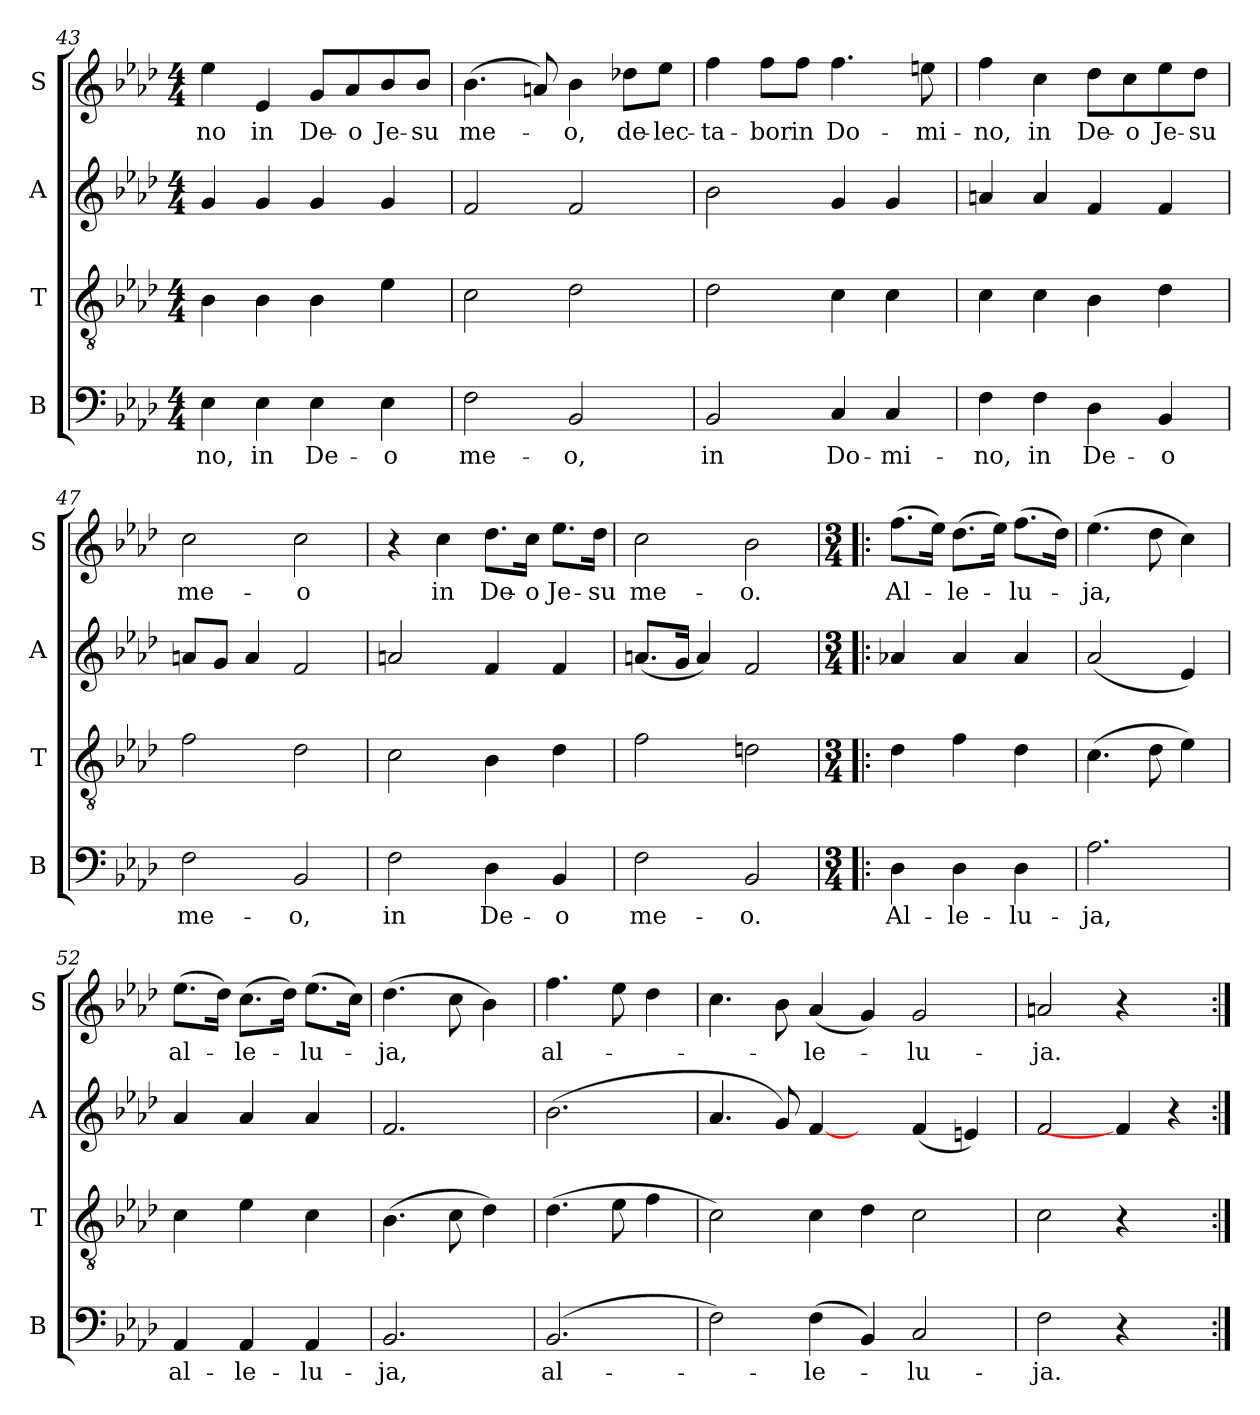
**kern	**text	**kern	**kern	**kern	**text
*part4	*part4	*part3	*part2	*part1	*part1
*staff4	*staff4	*staff3	*staff2	*staff1	*staff1
*I"B	*	*I"T	*I"A	*I"S	*
*I'B	*	*I'T	*I'A	*I'S	*
*clefF4	*	*clefGv2	*clefG2	*clefG2	*
*k[b-e-a-d-]	*	*k[b-e-a-d-]	*k[b-e-a-d-]	*k[b-e-a-d-]	*
*M4/4	*	*M4/4	*M4/4	*M4/4	*
=43	=43	=43	=43	=43	=43
4E-\	-no,	4B-\	4g/	4ee-\	-no
4E-\	in	4B-\	4g/	4e-/	in
4E-\	De-	4B-\	4g/	8g/L	De-
.	.	.	.	8a-/	-o
4E-\	-o	4e-\	4g/	8b-/	Je-
.	.	.	.	8b-/J	-su
=44	=44	=44	=44	=44	=44
2F\	me-	2c\	2f/	(4.b-\	me-
.	.	.	.	8an/)	.
2BB-/	-o,	2d-\	2f/	4b-\	-o,
.	.	.	.	8dd-X\L	de-
.	.	.	.	8ee-\J	-lec-
!!LO:PB:g=z
=45	=45	=45	=45	=45	=45
2BB-/	in	2d-\	2b-\	4ff\	-ta-
.	.	.	.	8ff\L	-bor
.	.	.	.	8ff\J	in
4C/	Do-	4c\	4g/	4.ff\	Do-
4C/	-mi-	4c\	4g/	.	.
.	.	.	.	8een\	-mi-
=46	=46	=46	=46	=46	=46
4F\	-no,	4c\	4an/	4ff\	-no,
4F\	in	4c\	4a/	4cc\	in
4D-\	De-	4B-\	4f/	8dd-\L	De-
.	.	.	.	8cc\	-o
4BB-/	-o	4d-\	4f/	8ee-\	Je-
.	.	.	.	8dd-\J	-su
=47	=47	=47	=47	=47	=47
2F\	me-	2f\	8an/L	2cc\	me-
.	.	.	8g/J	.	.
.	.	.	4a/	.	.
2BB-/	-o,	2d-\	2f/	2cc\	-o
=48	=48	=48	=48	=48	=48
2F\	in	2c\	2an/	4r	.
.	.	.	.	4cc\	in
4D-\	De-	4B-\	4f/	8.dd-\L	De-
.	.	.	.	16cc\Jk	-o
4BB-/	-o	4d-\	4f/	8.ee-\L	Je-
.	.	.	.	16dd-\Jk	-su
=49	=49	=49	=49	=49	=49
2F\	me-	2f\	(8.an/L	2cc\	me-
.	.	.	16g/Jk	.	.
.	.	.	4a/)	.	.
2BB-/	-o.	2dn\	2f/	2b-\	-o.
!!LO:LB:g=z
=50!|:	=50!|:	=50!|:	=50!|:	=50!|:	=50!|:
*M3/4	*	*M3/4	*M3/4	*M3/4	*
4D-\	Al-	4d-\	4a-X/	(8.ff\L	Al-
.	.	.	.	16ee-\Jk)	.
4D-\	-le-	4f\	4a-/	(8.dd-\L	-le-
.	.	.	.	16ee-\Jk)	.
4D-\	-lu-	4d-\	4a-/	(8.ff\L	-lu-
.	.	.	.	16dd-\Jk)	.
=51	=51	=51	=51	=51	=51
2.A-\	-ja,	(4.c\	(2a-/	(4.ee-\	-ja,
.	.	8d-\	.	8dd-\	.
.	.	4e-\)	4e-/)	4cc\)	.
=52	=52	=52	=52	=52	=52
4AA-/	al-	4c\	4a-/	(8.ee-\L	al-
.	.	.	.	16dd-\Jk)	.
4AA-/	-le-	4e-\	4a-/	(8.cc\L	-le-
.	.	.	.	16dd-\Jk)	.
4AA-/	-lu-	4c\	4a-/	(8.ee-\L	-lu-
.	.	.	.	16cc\Jk)	.
=53	=53	=53	=53	=53	=53
2.BB-/	-ja,	(4.B-\	2.f/	(4.dd-\	-ja,
.	.	8c\	.	8cc\	.
.	.	4d-\)	.	4b-\)	.
!!LO:LB:g=z
=54	=54	=54	=54	=54	=54
(2.BB-/	al-	(4.d-\	(2.b-\	4.ff\	al-
.	.	8e-\	.	8ee-\	.
.	.	4f\	.	4dd-\	.
=55	=55	=55	=55	=55	=55
2F\)	.	2c\)	4.a-/	4.cc\	.
.	.	.	8g/)	8b-\	.
(4F\	-le-	4c\	[4f/	(4a-/	-le-
4BB-/)	.	4d-\	4ryy	4g/)	.
2C/	-lu-	2c\	(4f/	2g/	-lu-
.	.	.	4en/)	.	.
=56	=56	=56	=56	=56	=56
2F\	-ja.	2c\	2f/	2an/	-ja.
4r	.	4r	4f/]	4r	.
4ryy	.	4ryy	4r	4ryy	.
=:|!	=:|!	=:|!	=:|!	=:|!	=:|!
*-	*-	*-	*-	*-	*-
